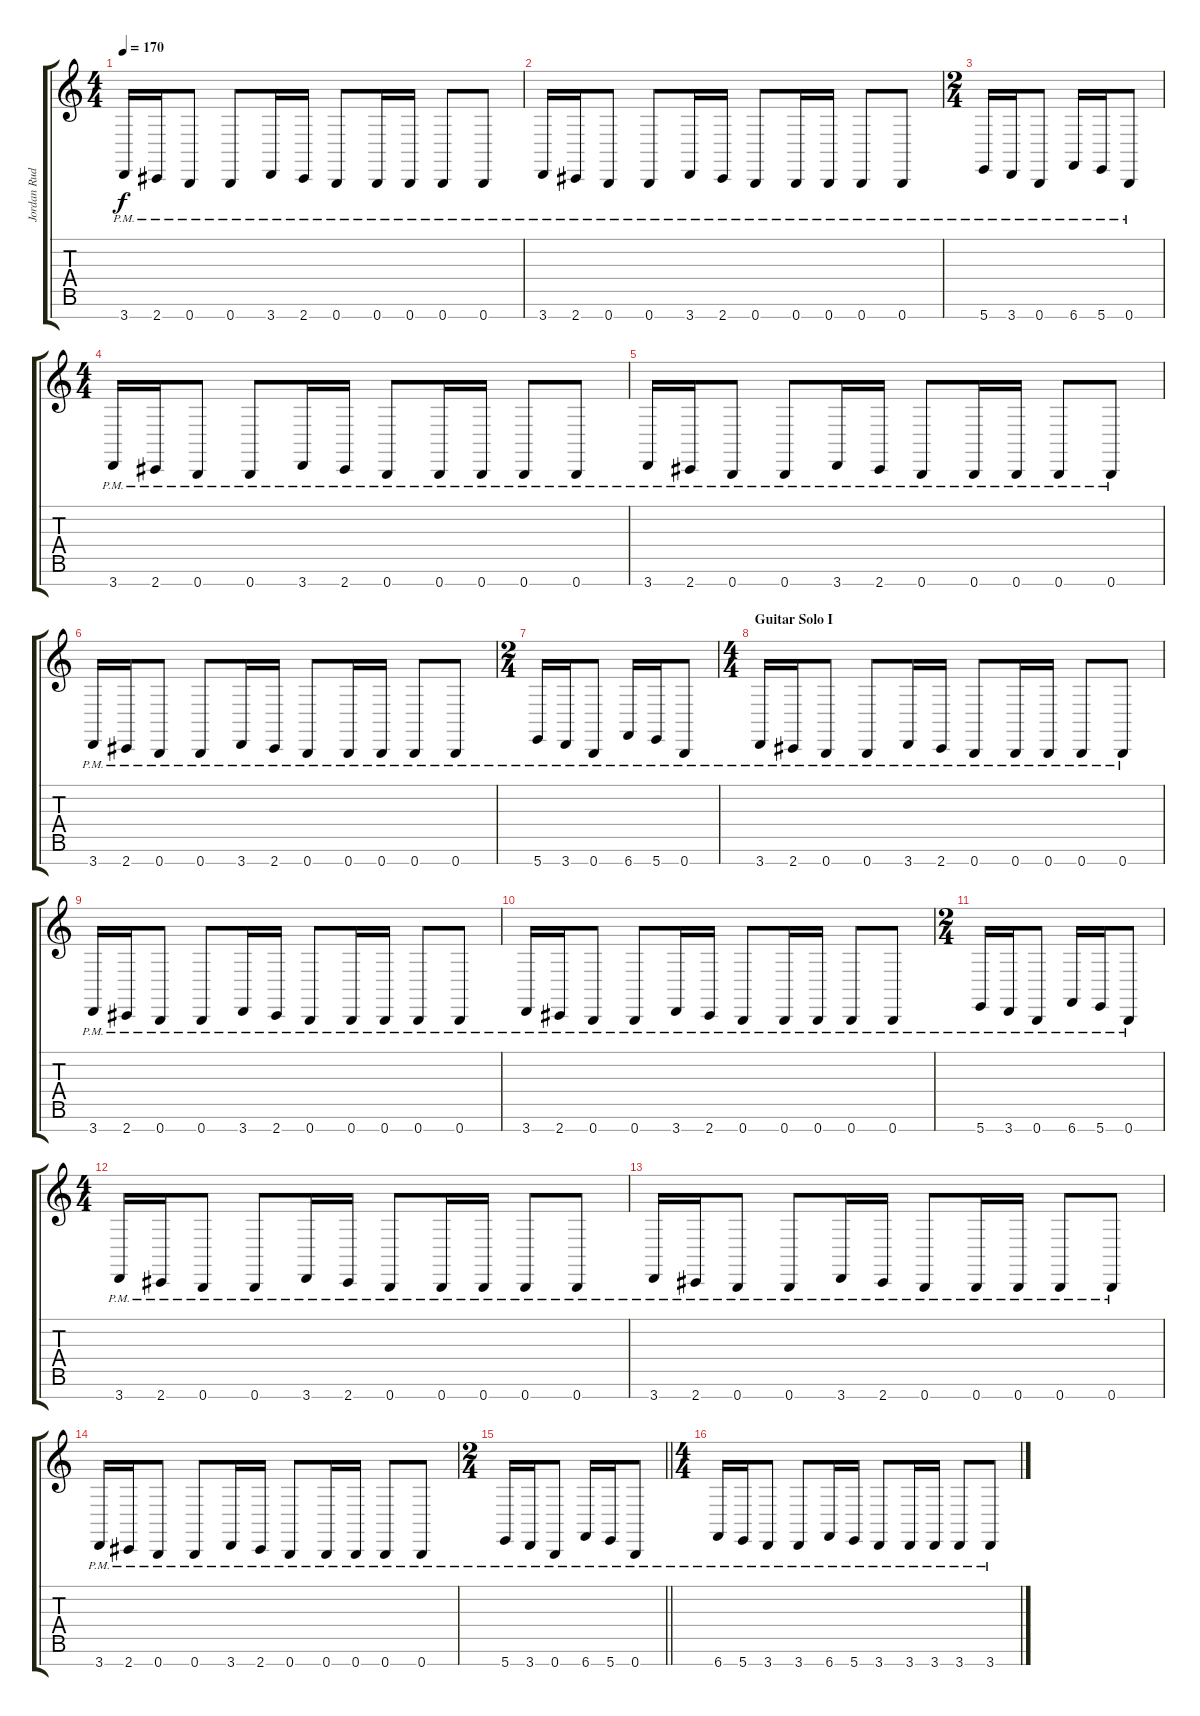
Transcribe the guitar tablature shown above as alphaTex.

\track ("Jordan Rudess" "Jordan Rud") {instrument lead1square}
\staff {score tabs}
\tuning (E4 B3 G3 D3 A2 E2 B1) {hide}
\ts (4 4)
\tempo 170
\clef g2
\ks c
3.7{pm}.16{dy f} 2.7{pm}.16 0.7{pm}.8 0.7{pm}.8 3.7{pm}.16 2.7{pm}.16 0.7{pm}.8 0.7{pm}.16 0.7{pm}.16 0.7{pm}.8 0.7{pm}.8 |
3.7{pm}.16 2.7{pm}.16 0.7{pm}.8 0.7{pm}.8 3.7{pm}.16 2.7{pm}.16 0.7{pm}.8 0.7{pm}.16 0.7{pm}.16 0.7{pm}.8 0.7{pm}.8 |
\ts (2 4)
5.7{pm}.16 3.7{pm}.16 0.7{pm}.8 6.7{pm}.16 5.7{pm}.16 0.7{pm}.8 |
\ts (4 4)
3.7{pm}.16 2.7{pm}.16 0.7{pm}.8 0.7{pm}.8 3.7{pm}.16 2.7{pm}.16 0.7{pm}.8 0.7{pm}.16 0.7{pm}.16 0.7{pm}.8 0.7{pm}.8 |
3.7{pm}.16 2.7{pm}.16 0.7{pm}.8 0.7{pm}.8 3.7{pm}.16 2.7{pm}.16 0.7{pm}.8 0.7{pm}.16 0.7{pm}.16 0.7{pm}.8 0.7{pm}.8 |
3.7{pm}.16 2.7{pm}.16 0.7{pm}.8 0.7{pm}.8 3.7{pm}.16 2.7{pm}.16 0.7{pm}.8 0.7{pm}.16 0.7{pm}.16 0.7{pm}.8 0.7{pm}.8 |
\ts (2 4)
5.7{pm}.16 3.7{pm}.16 0.7{pm}.8 6.7{pm}.16 5.7{pm}.16 0.7{pm}.8 |
\ts (4 4)
\section ("" "Guitar Solo I")
3.7{pm}.16 2.7{pm}.16 0.7{pm}.8 0.7{pm}.8 3.7{pm}.16 2.7{pm}.16 0.7{pm}.8 0.7{pm}.16 0.7{pm}.16 0.7{pm}.8 0.7{pm}.8 |
3.7{pm}.16 2.7{pm}.16 0.7{pm}.8 0.7{pm}.8 3.7{pm}.16 2.7{pm}.16 0.7{pm}.8 0.7{pm}.16 0.7{pm}.16 0.7{pm}.8 0.7{pm}.8 |
3.7{pm}.16 2.7{pm}.16 0.7{pm}.8 0.7{pm}.8 3.7{pm}.16 2.7{pm}.16 0.7{pm}.8 0.7{pm}.16 0.7{pm}.16 0.7{pm}.8 0.7{pm}.8 |
\ts (2 4)
5.7{pm}.16 3.7{pm}.16 0.7{pm}.8 6.7{pm}.16 5.7{pm}.16 0.7{pm}.8 |
\ts (4 4)
3.7{pm}.16 2.7{pm}.16 0.7{pm}.8 0.7{pm}.8 3.7{pm}.16 2.7{pm}.16 0.7{pm}.8 0.7{pm}.16 0.7{pm}.16 0.7{pm}.8 0.7{pm}.8 |
3.7{pm}.16 2.7{pm}.16 0.7{pm}.8 0.7{pm}.8 3.7{pm}.16 2.7{pm}.16 0.7{pm}.8 0.7{pm}.16 0.7{pm}.16 0.7{pm}.8 0.7{pm}.8 |
3.7{pm}.16 2.7{pm}.16 0.7{pm}.8 0.7{pm}.8 3.7{pm}.16 2.7{pm}.16 0.7{pm}.8 0.7{pm}.16 0.7{pm}.16 0.7{pm}.8 0.7{pm}.8 |
\ts (2 4)
\barLineRight lightlight
5.7{pm}.16 3.7{pm}.16 0.7{pm}.8 6.7{pm}.16 5.7{pm}.16 0.7{pm}.8 |
\ts (4 4)
6.7{pm}.16 5.7{pm}.16 3.7{pm}.8 3.7{pm}.8 6.7{pm}.16 5.7{pm}.16 3.7{pm}.8 3.7{pm}.16 3.7{pm}.16 3.7{pm}.8 3.7{pm}.8
